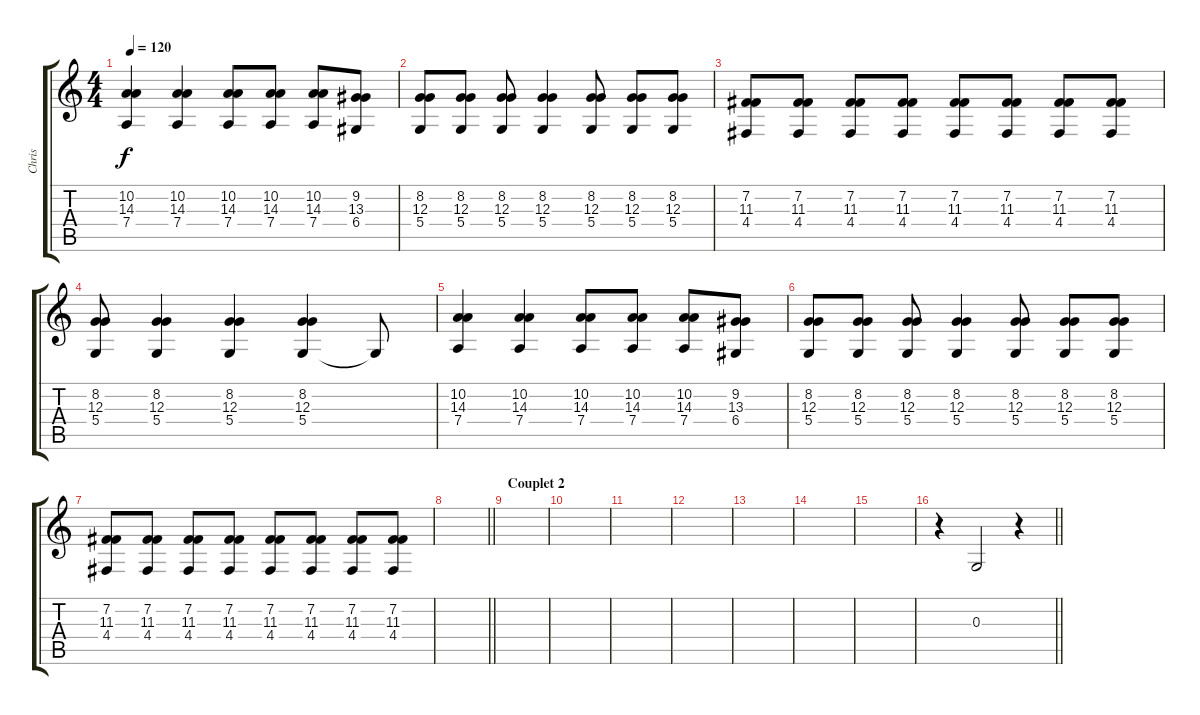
\track ("Chris" "Chris") {instrument choiraahs}
\staff {score tabs}
\tuning (E4 B3 G3 D3 A2 E2) {hide}
\ts (4 4)
\tempo 120
\clef g2
\ks c
(10.2 14.3 7.4).4{dy f} (10.2 14.3 7.4).4 (10.2 14.3 7.4).8 (10.2 14.3 7.4).8 (10.2 14.3 7.4).8 (9.2 13.3 6.4).8 |
(8.2 12.3 5.4).8 (8.2 12.3 5.4).8 (8.2 12.3 5.4).8 (8.2 12.3 5.4).4 (8.2 12.3 5.4).8 (8.2 12.3 5.4).8 (8.2 12.3 5.4).8 |
(7.2 11.3 4.4).8 (7.2 11.3 4.4).8 (7.2 11.3 4.4).8 (7.2 11.3 4.4).8 (7.2 11.3 4.4).8 (7.2 11.3 4.4).8 (7.2 11.3 4.4).8 (7.2 11.3 4.4).8 |
(8.2 12.3 5.4).8 (8.2 12.3 5.4).4 (8.2 12.3 5.4).4 (8.2 12.3 5.4).4 5.4{t}.8 |
(10.2 14.3 7.4).4 (10.2 14.3 7.4).4 (10.2 14.3 7.4).8 (10.2 14.3 7.4).8 (10.2 14.3 7.4).8 (9.2 13.3 6.4).8 |
(8.2 12.3 5.4).8 (8.2 12.3 5.4).8 (8.2 12.3 5.4).8 (8.2 12.3 5.4).4 (8.2 12.3 5.4).8 (8.2 12.3 5.4).8 (8.2 12.3 5.4).8 |
(7.2 11.3 4.4).8 (7.2 11.3 4.4).8 (7.2 11.3 4.4).8 (7.2 11.3 4.4).8 (7.2 11.3 4.4).8 (7.2 11.3 4.4).8 (7.2 11.3 4.4).8 (7.2 11.3 4.4).8 |
\barLineRight lightlight
|
\section ("" "Couplet 2")
|
|
|
|
|
|
|
\barLineRight lightlight
r.4 0.3.2{instrument applause} r.4
